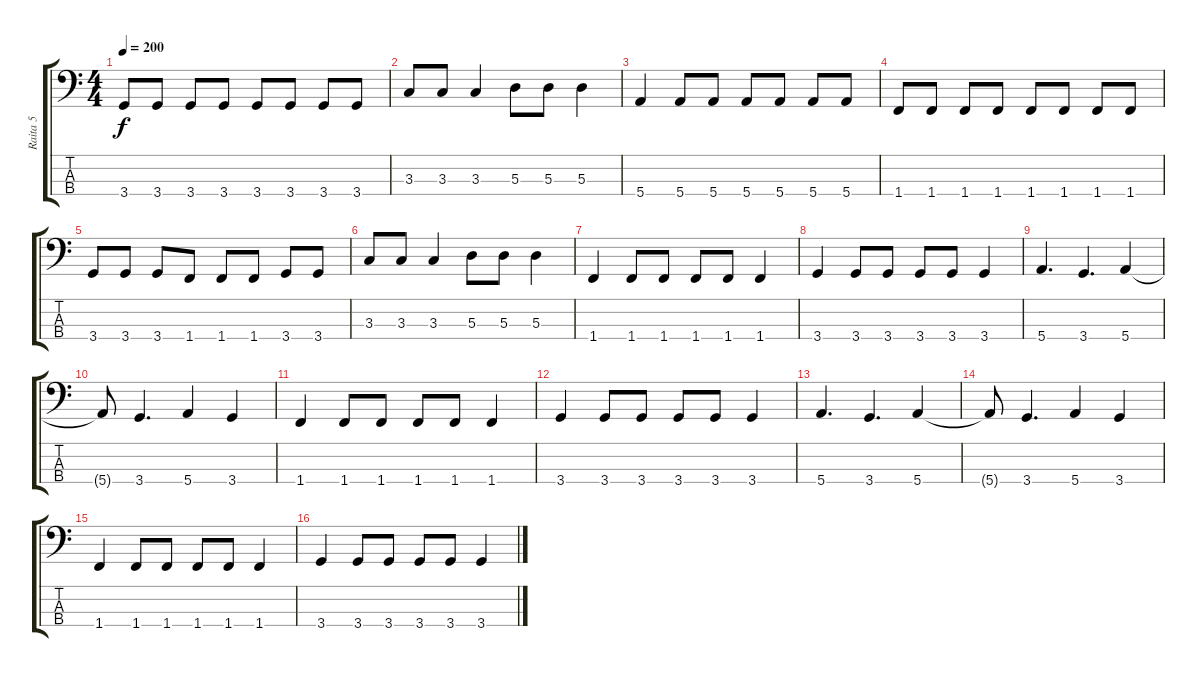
\track ("Raita 5" "Raita 5") {instrument electricbassfinger}
\staff {score tabs}
\tuning (G2 D2 A1 E1) {hide}
\ts (4 4)
\tempo 200
\clef f4
\ks c
3.4.8{dy f} 3.4.8 3.4.8 3.4.8 3.4.8 3.4.8 3.4.8 3.4.8 |
3.3.8 3.3.8 3.3.4 5.3.8 5.3.8 5.3.4 |
5.4.4 5.4.8 5.4.8 5.4.8 5.4.8 5.4.8 5.4.8 |
1.4.8 1.4.8 1.4.8 1.4.8 1.4.8 1.4.8 1.4.8 1.4.8 |
3.4.8 3.4.8 3.4.8 1.4.8 1.4.8 1.4.8 3.4.8 3.4.8 |
3.3.8 3.3.8 3.3.4 5.3.8 5.3.8 5.3.4 |
1.4.4 1.4.8 1.4.8 1.4.8 1.4.8 1.4.4 |
3.4.4 3.4.8 3.4.8 3.4.8 3.4.8 3.4.4 |
5.4.4{d} 3.4.4{d} 5.4.4 |
5.4{t}.8 3.4.4{d} 5.4.4 3.4.4 |
1.4.4 1.4.8 1.4.8 1.4.8 1.4.8 1.4.4 |
3.4.4 3.4.8 3.4.8 3.4.8 3.4.8 3.4.4 |
5.4.4{d} 3.4.4{d} 5.4.4 |
5.4{t}.8 3.4.4{d} 5.4.4 3.4.4 |
1.4.4 1.4.8 1.4.8 1.4.8 1.4.8 1.4.4 |
3.4.4 3.4.8 3.4.8 3.4.8 3.4.8 3.4.4
